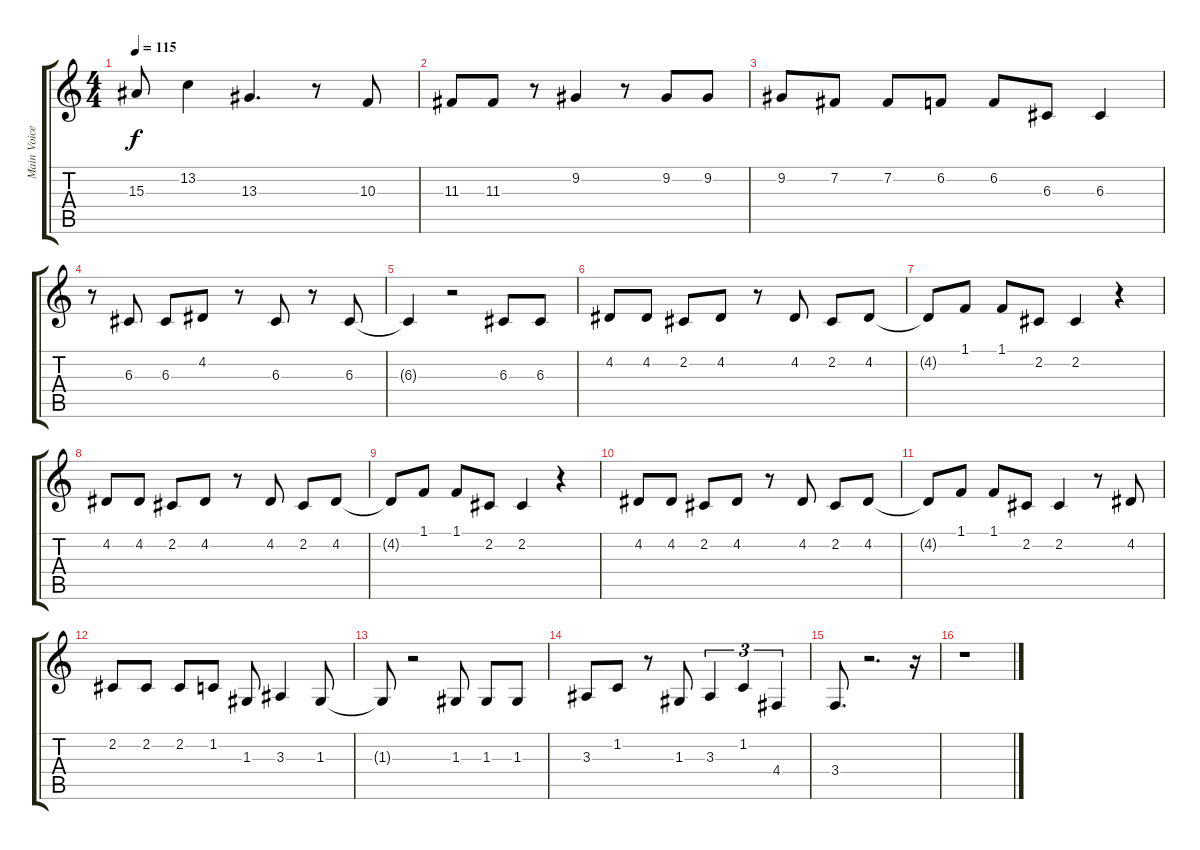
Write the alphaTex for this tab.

\track ("Main Voice" "Main Voice") {instrument piccolo}
\staff {score tabs}
\tuning (E4 B3 G3 D3 A2 E2) {hide}
\ts (4 4)
\tempo 115
\clef g2
\ks c
15.3.8{dy f} 13.2.4 13.3.4{d} r.8 10.3.8 |
11.3.8 11.3.8 r.8 9.2.4 r.8 9.2.8 9.2.8 |
9.2.8 7.2.8 7.2.8 6.2.8 6.2.8 6.3.8 6.3.4 |
r.8 6.3.8 6.3.8 4.2.8 r.8 6.3.8 r.8 6.3.8 |
6.3{t}.4 r.2 6.3.8 6.3.8 |
4.2.8 4.2.8 2.2.8 4.2.8 r.8 4.2.8 2.2.8 4.2.8 |
4.2{t}.8 1.1.8 1.1.8 2.2.8 2.2.4 r.4 |
4.2.8 4.2.8 2.2.8 4.2.8 r.8 4.2.8 2.2.8 4.2.8 |
4.2{t}.8 1.1.8 1.1.8 2.2.8 2.2.4 r.4 |
4.2.8 4.2.8 2.2.8 4.2.8 r.8 4.2.8 2.2.8 4.2.8 |
4.2{t}.8 1.1.8 1.1.8 2.2.8 2.2.4 r.8 4.2.8 |
2.2.8 2.2.8 2.2.8 1.2.8 1.3.8 3.3.4 1.3.8 |
1.3{t}.8 r.2 1.3.8 1.3.8 1.3.8 |
3.3.8 1.2.8 r.8 1.3.8 3.3.4{tu (3 2)} 1.2.4{tu (3 2)} 4.4.4{tu (3 2)} |
3.4.8{d} r.2{d} r.16 |
r.1
